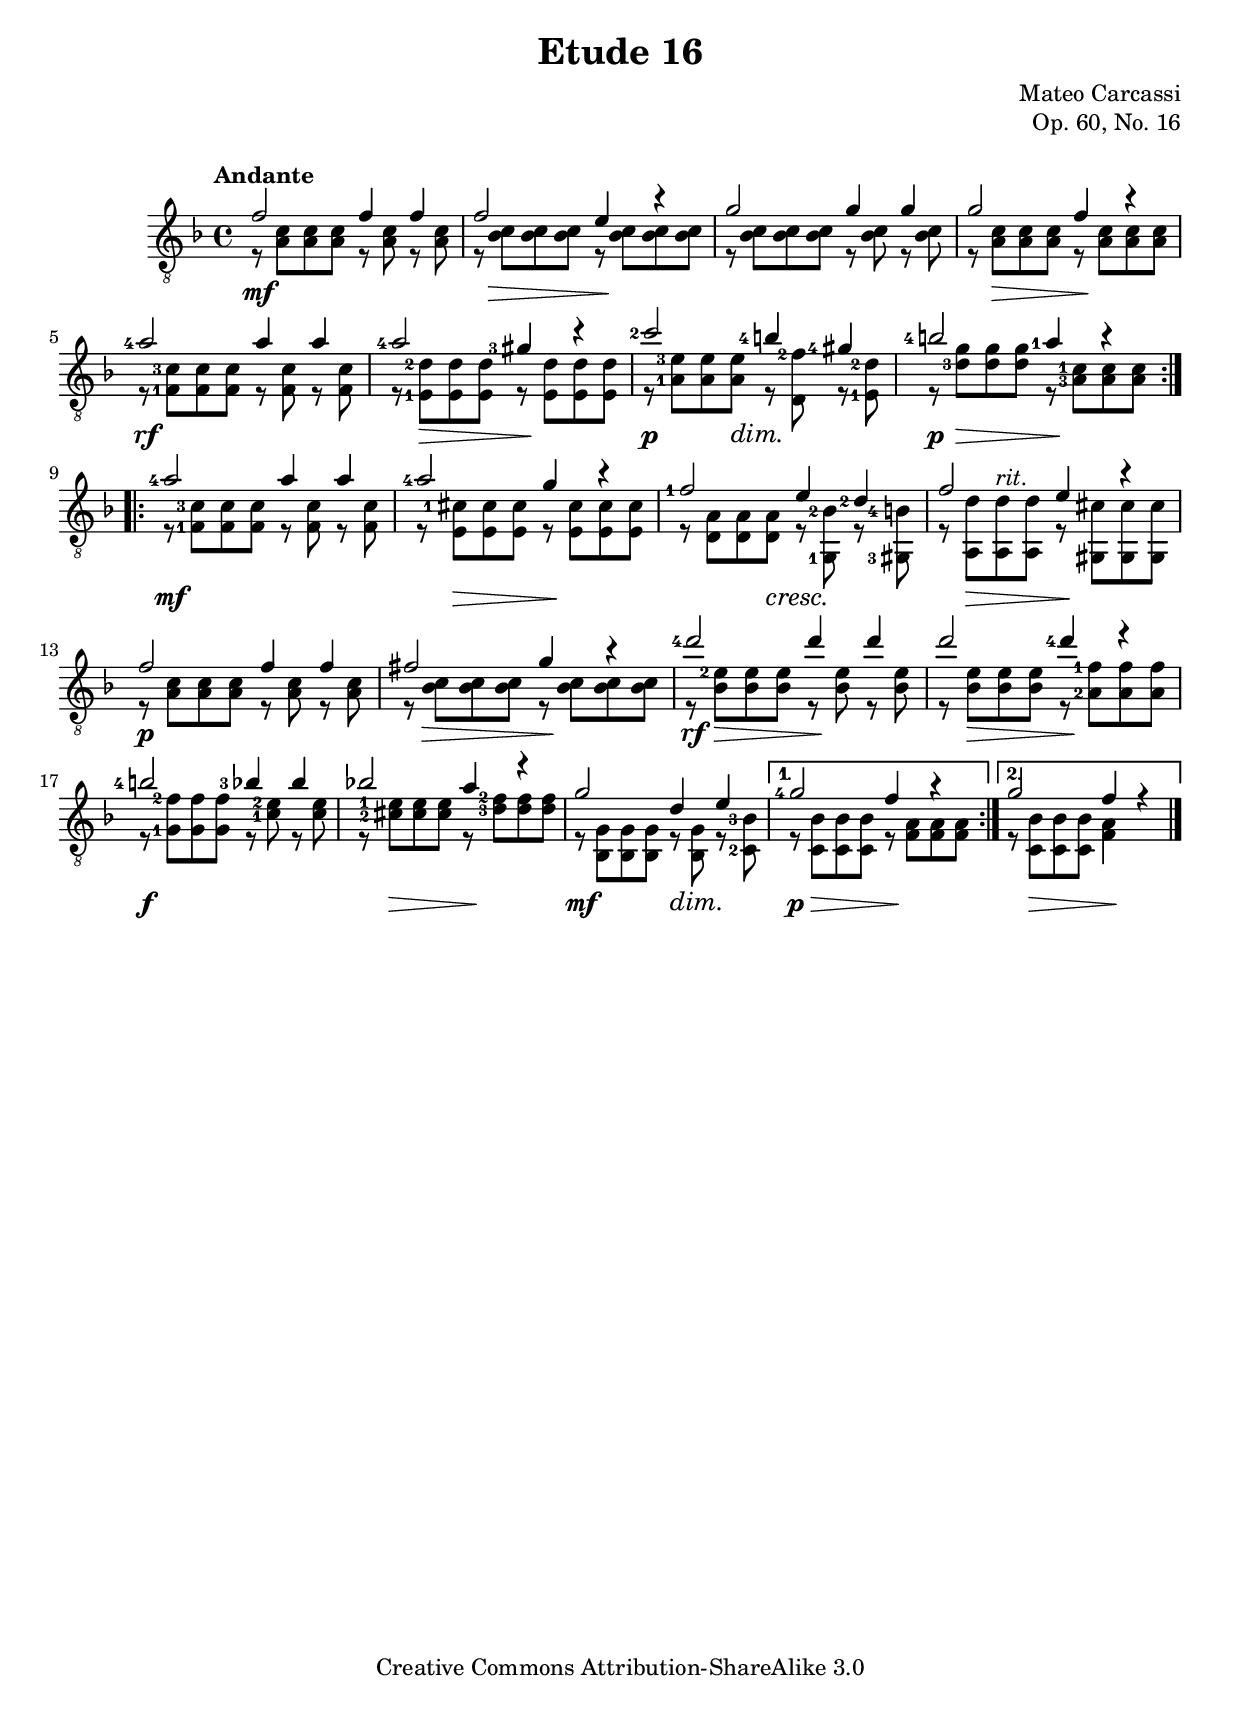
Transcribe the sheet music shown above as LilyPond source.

\version "2.16.0"
\header {
  title = "Etude 16"
  composer = "Mateo Carcassi"
  opus = "Op. 60, No. 16"
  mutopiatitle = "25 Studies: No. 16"
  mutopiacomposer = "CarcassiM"
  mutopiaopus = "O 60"
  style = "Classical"
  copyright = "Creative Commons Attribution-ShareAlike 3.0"
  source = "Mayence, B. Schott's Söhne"
  % From Boije 94
  date = "1853"
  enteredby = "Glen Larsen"
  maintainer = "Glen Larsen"
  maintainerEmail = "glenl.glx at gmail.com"
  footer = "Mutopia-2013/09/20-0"
}

global = {
  \time 4/4
  \key f \major
}

rf = #(make-dynamic-script "rf")
gpos = #(define-music-function (parser location text) (string?)
	 #{ \mark\markup{\teeny\italic #text } #})

\paper {
  % add space between composer/opus markup and first staff
  markup-system-spacing #'padding = #3
  % add a little space between composer and opus
  markup-markup-spacing #'padding = #1.2
  top-margin = #8
  bottom-margin = #10
}

\layout {
  \context {
    \Voice
    \override StringNumber #'stencil = ##f
  }
  \context {
    \Staff
    \override Fingering #'staff-padding = #'()
    \override Fingering #'add-stem-support = ##t
    \mergeDifferentlyDottedOn
    \mergeDifferentlyHeadedOn
  }
  \context {
    \Dynamics
    \override DynamicTextSpanner #'style = #'none
  }
}

dynamics = {
  s2\mf s | s8 s\> s s s\! s s4 | s1 | s8 s\> s s s\! s s4 |
  s2\rf s | s8 s\> s s s\! s s4 | s8\p s s s\dim s\! s s4 | s8\p s\> s s s\! s s4 | s1\mf |
  s8 s\> s s s\! s s4 | s8 s s s\cresc s2 | s8 s\> s s s\! s s4 | s8\p s8*7 |
  s8 s\> s s s\! s s4 | s8\rf s\> s s s\! s s4 | s8 s\> s s s\! s s4 | s8\f s8*7 |
  s8 s\> s s s\! s s4 |
  s8\mf s s s s\dim s\! s s |
  s8\p s\> s s s\! s s4 | s8 s\> s s s\! s s4 |
}

upperVoice = \relative c' {
  \voiceOne
  \set fingeringOrientations = #'(left)
  \tempo "Andante"
  \repeat volta 2 {
    f2 f4 f |
    f2 e4 r |
    g2 g4 g |
    g2 f4 r |

    <a-4>2 a4 a |
    <a-4>2 <gis-3>4 r |
    <c-2>2 <b-4>4 <gis-4> |
    <b-4>2 <a-1>4 r |
  }
  \repeat volta 2 {
    <a-4>2 a4 a |

    <a-4>2 g4 r |
    <f-1>2 e4 <d-2> |
    f2 e4 r |
    f2 f4 f |

    fis2 g4 r |
    <d'-4>2 d4 d |
    d2 <d-4>4 r |
    <b-4>2 <bes-3>4 bes |

    bes!2 a4 r |
    g2 d4 e |
  }
  \alternative {
    { <g-4>2 f4 r }
    { <g>2 f4 r }
  }

  \bar "|."
}

lowerVoice = \relative c' {
  \voiceTwo
  \set fingeringOrientations = #'(left)
  r8 <c a> q q r q r q |
  r8 <bes c> q q r q q q |
  r8 <bes c> q q r q r q |
  r8 <a c> q q r q q q |

  r8 <c-3 f,-1> <c f,> q r q r q |
  r8 <d-2 e,-1> <d e,> q r q q q |
  r8 <e-3 a,-1> <e a,> q r <f-2 d,> r <d-2 e,-1> |
  r8 <d-3 g> q q r <c-1 a-3> q q |
  r8 <c-3 f,-1> q q r q r q |

  r8 <cis-1 e,> <cis e,> q r q q q |
  r8 <a d,> q q r <bes-2 g,-1> r <b-4 gis,-3> |
  r8 <d a,> q^\markup{\italic "rit."} q r <cis gis,> q q |
  r8 <c a> q q r q r q |

  r8 <bes c> q q r q q q |
  r8 <bes e-2> <bes e> q r q r q |
  r8 <bes e> q q r <a-2 f'-1> q q |
  r8 <g-1 f'-2> q q r <c-1 e-2> r q |

  r8 <cis-2 e-1> <cis e> q r <d-3 f-2> <d f> q |
  r8 <g, bes,> q q r q r <bes-3 c,-2> |
  r8 q q q r <a f> q q |
  r8 <bes c,> q q <a f>4 s |
}


\score {
  <<
    \new Staff = "Guitar"
    <<
      \set Staff.midiInstrument = #"acoustic guitar (nylon)"
      \global
      \clef "treble_8"
      \context Voice = "upperVoice" \upperVoice
      \context Voice = "lowerVoice" \lowerVoice
      \new Dynamics { \dynamics }
    >>
%{
    \new TabStaff = "Guitar tabs"
    <<
      \clef "moderntab"
      \global
      \context TabVoice = "upperVoice" \upperVoice
      \context TabVoice = "lowerVoice" \lowerVoice
      \context TabVoice = "middleVoice" \middleVoice
    >>
%}
  >>
  \layout { }
  \midi {
    \tempo 4 = 120
  }
}
